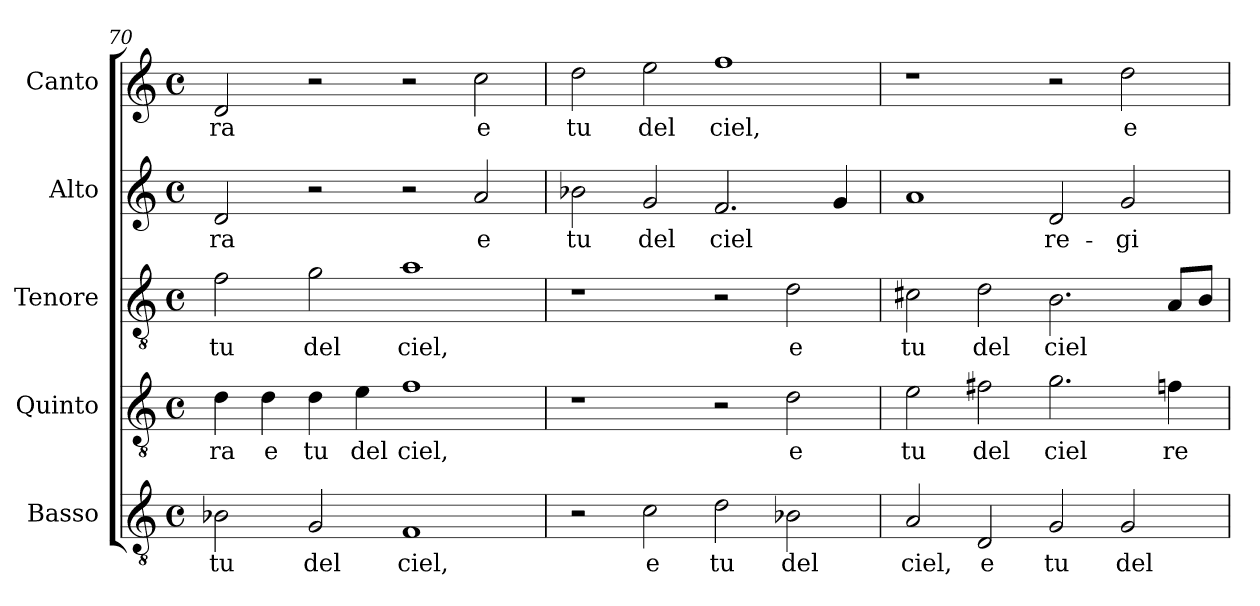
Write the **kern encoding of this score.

**kern	**text	**kern	**text	**kern	**text	**kern	**text	**kern	**text
*part5	*part5	*part4	*part4	*part3	*part3	*part2	*part2	*part1	*part1
*staff5	*staff5	*staff4	*staff4	*staff3	*staff3	*staff2	*staff2	*staff1	*staff1
*I"Basso	*	*I"Quinto	*	*I"Tenore	*	*I"Alto	*	*I"Canto	*
*clefGv2	*	*clefGv2	*	*clefGv2	*	*clefG2	*	*clefG2	*
*k[]	*	*	*	*	*	*	*	*	*
*C:	*	*	*	*	*	*	*	*	*
*M4/4	*	*M4/4	*	*M4/4	*	*M4/4	*	*M4/4	*
*met(c)	*	*met(c)	*	*met(c)	*	*met(c)	*	*met(c)	*
=70	=70	=70	=70	=70	=70	=70	=70	=70	=70
!	!LO:LY:b:cj	!	!LO:LY:b:cj	!	!LO:LY:b:cj	!	!LO:LY:b:cj	!	!LO:LY:b:cj
2B-\	tu	4d\	ra	2f\	tu	2d/	-ra	2d/	ra
!	!	!	!LO:LY:b:cj	!	!	!	!	!	!
.	.	4d\	e	.	.	.	.	.	.
!	!LO:LY:b:cj	!	!LO:LY:b:cj	!	!LO:LY:b:cj	!	!	!	!
2G/	del	4d\	tu	2g\	del	2r	.	2r	.
!	!	!	!LO:LY:b:cj	!	!	!	!	!	!
.	.	4e\	del	.	.	.	.	.	.
!	!LO:LY:b:cj	!	!LO:LY:b:cj	!	!LO:LY:b:cj	!	!	!	!
1F	ciel,	1f	ciel,	1a	ciel,	2r	.	2r	.
!	!	!	!	!	!	!	!LO:LY:b:cj	!	!LO:LY:b:cj
.	.	.	.	.	.	2a/	e	2cc\	e
=71	=71	=71	=71	=71	=71	=71	=71	=71	=71
!	!	!	!	!	!	!	!LO:LY:b:cj	!	!LO:LY:b:cj
2r	.	1r	.	1r	.	2b-\	tu	2dd\	tu
!	!LO:LY:b:cj	!	!	!	!	!	!LO:LY:b:cj	!	!LO:LY:b:cj
2c\	e	.	.	.	.	2g/	del	2ee\	del
!	!LO:LY:b:cj	!	!	!	!	!	!LO:LY:b	!	!LO:LY:b:cj
2d\	tu	2r	.	2r	.	2.f/	ciel	1ff	ciel,
!	!LO:LY:b:cj	!	!LO:LY:b:cj	!	!LO:LY:b:cj	!	!	!	!
2B-X\	del	2d\	e	2d\	e	.	.	.	.
.	.	.	.	.	.	4g/	.	.	.
=72	=72	=72	=72	=72	=72	=72	=72	=72	=72
!	!LO:LY:b:cj	!	!LO:LY:b:cj	!	!LO:LY:b:cj	!	!	!	!
2A/	ciel,	2e\	tu	2c#X\	tu	1a	.	1r	.
!	!LO:LY:b:cj	!	!LO:LY:b:cj	!	!LO:LY:b:cj	!	!	!	!
2D/	e	2f#X\	del	2d\	del	.	.	.	.
!	!LO:LY:b:cj	!	!LO:LY:b:cj	!	!LO:LY:b	!	!LO:LY:b:cj	!	!
2G/	tu	2.g\	ciel	2.B\	ciel	2d/	re-	2r	.
!	!LO:LY:b:cj	!	!	!	!	!	!LO:LY:b:cj	!	!LO:LY:b:cj
2G/	del	.	.	.	.	2g/	-gi-	2dd\	e
!	!	!	!LO:LY:b:cj	!	!	!	!	!	!
.	.	4fn\	re	8A/L	.	.	.	.	.
.	.	.	.	8B/J	.	.	.	.	.
=	=	=	=	=	=	=	=	=	=
*-	*-	*-	*-	*-	*-	*-	*-	*-	*-
